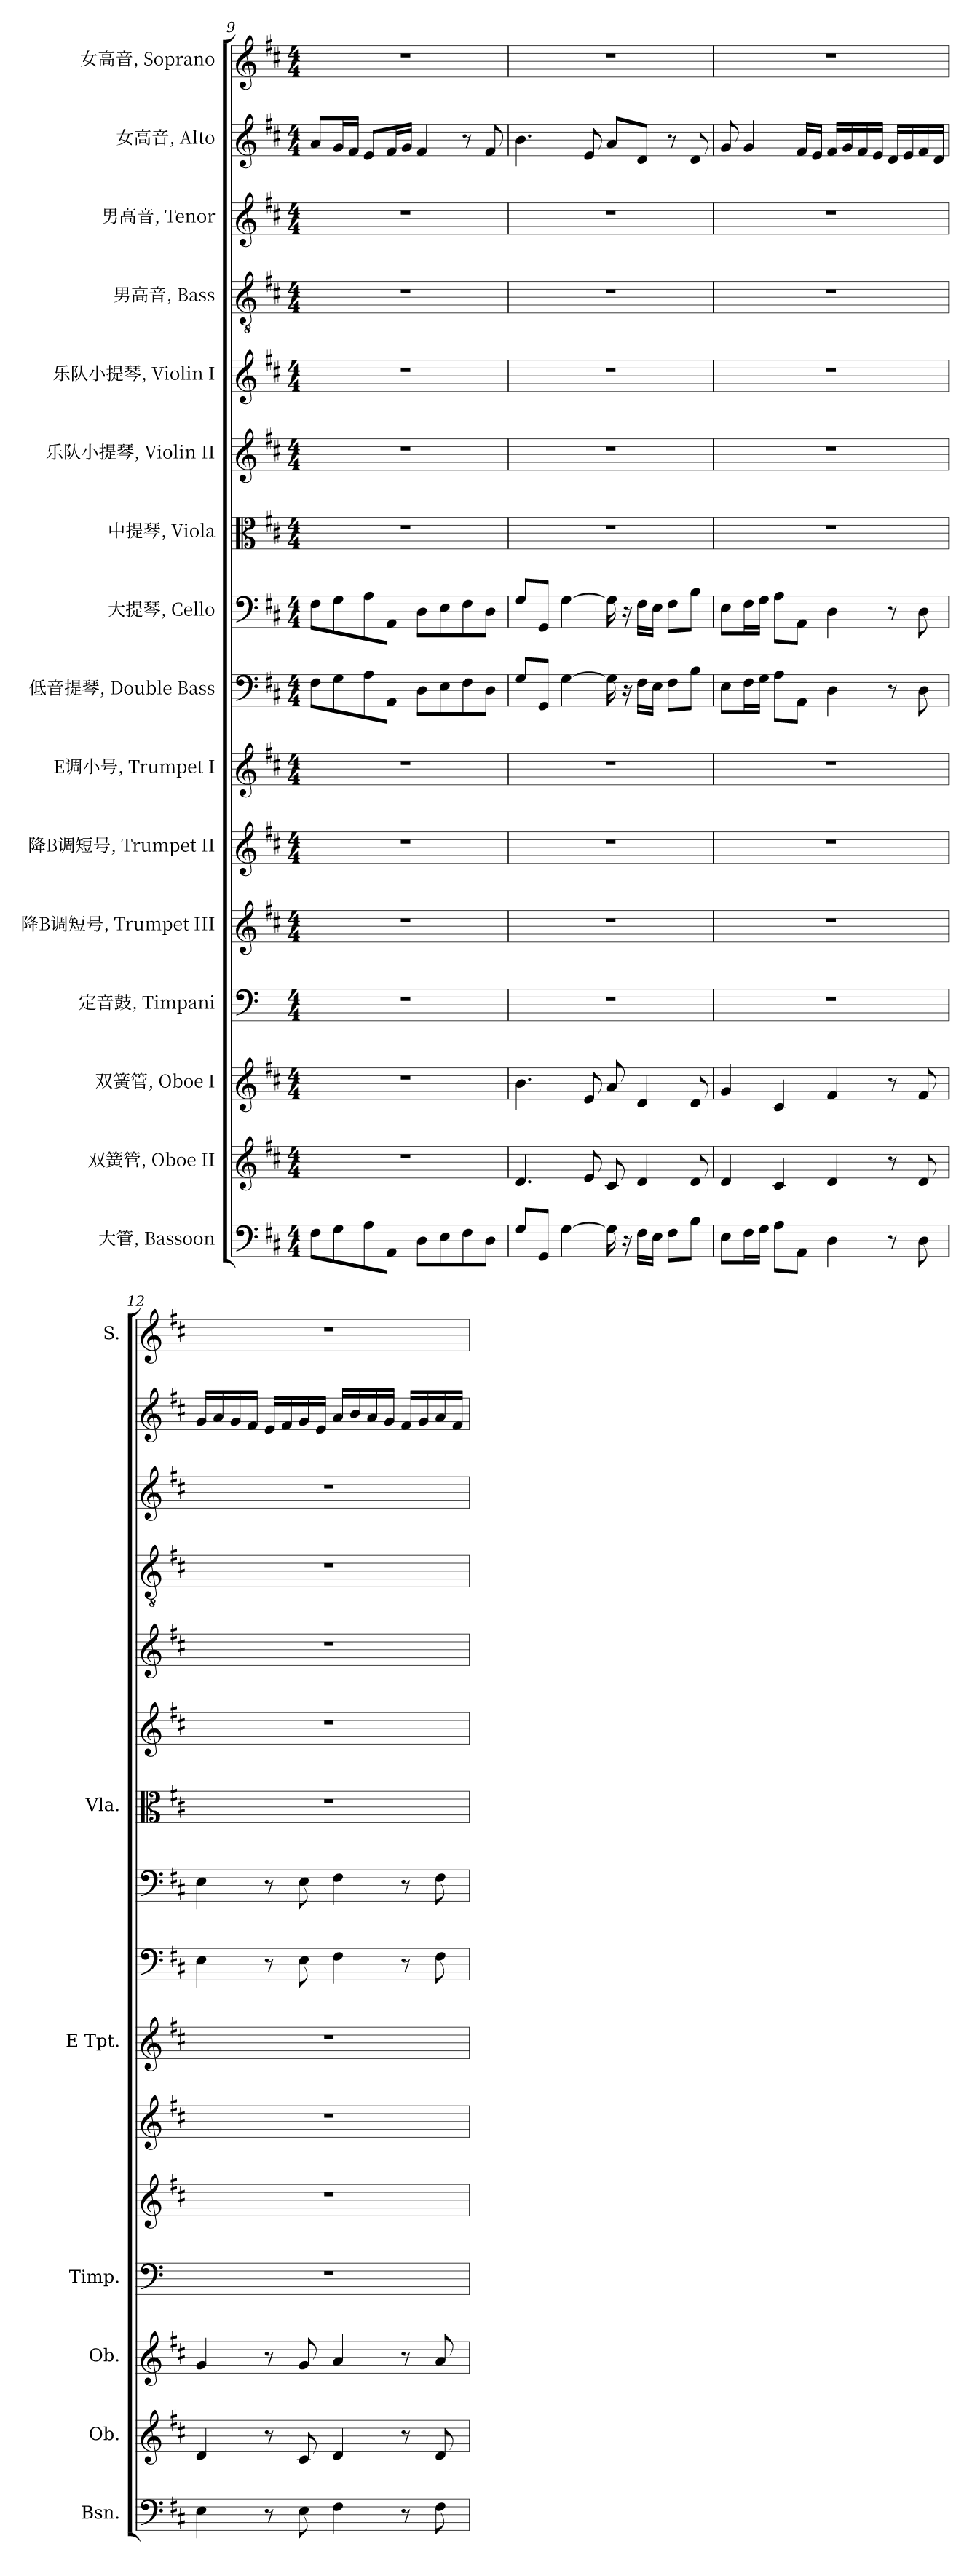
**kern	**kern	**kern	**kern	**kern	**kern	**kern	**kern	**kern	**kern	**kern	**kern	**kern	**kern	**kern	**kern
*part16	*part15	*part14	*part13	*part12	*part11	*part10	*part9	*part8	*part7	*part6	*part5	*part4	*part3	*part2	*part1
*staff16	*staff15	*staff14	*staff13	*staff12	*staff11	*staff10	*staff9	*staff8	*staff7	*staff6	*staff5	*staff4	*staff3	*staff2	*staff1
*I"大管, Bassoon	*I"双簧管, Oboe II	*I"双簧管, Oboe I	*I"定音鼓, Timpani	*I"降B调短号, Trumpet III	*I"降B调短号, Trumpet II	*I"E调小号, Trumpet I	*I"低音提琴, Double Bass	*I"大提琴, Cello	*I"中提琴, Viola	*I"乐队小提琴, Violin II	*I"乐队小提琴, Violin I	*I"男高音, Bass	*I"男高音, Tenor	*I"女高音, Alto	*I"女高音, Soprano
*I'Bsn.	*I'Ob.	*I'Ob.	*I'Timp.	*	*	*I'E Tpt.	*	*	*I'Vla.	*	*	*	*	*	*I'S.
!!LO:PB:g=z
*clefF4	*clefG2	*clefG2	*clefF4	*clefG2	*clefG2	*clefG2	*clefF4	*clefF4	*clefC3	*clefG2	*clefG2	*clefGv2	*clefG2	*clefG2	*clefG2
*	*	*	*	*ITrd1c2	*ITrd1c2	*ITrd-3c-4	*ITrd7c12	*	*	*	*	*	*	*	*
*k[f#c#]	*k[f#c#]	*k[f#c#]	*k[]	*k[]	*k[]	*k[b-e-a-d-g-c-]	*k[f#c#]	*k[f#c#]	*k[f#c#]	*k[f#c#]	*k[f#c#]	*k[f#c#]	*k[f#c#]	*k[f#c#]	*k[f#c#]
*M4/4	*M4/4	*M4/4	*M4/4	*M4/4	*M4/4	*M4/4	*M4/4	*M4/4	*M4/4	*M4/4	*M4/4	*M4/4	*M4/4	*M4/4	*M4/4
=9	=9	=9	=9	=9	=9	=9	=9	=9	=9	=9	=9	=9	=9	=9	=9
8F#\L	1r	1r	1r	1r	1r	1r	8FF#\L	8F#\L	1r	1r	1r	1r	1r	8a/L	1r
8G\	.	.	.	.	.	.	8GG\	8G\	.	.	.	.	.	16g/L	.
.	.	.	.	.	.	.	.	.	.	.	.	.	.	16f#/JJ	.
8A\	.	.	.	.	.	.	8AA\	8A\	.	.	.	.	.	8e/L	.
8AA\J	.	.	.	.	.	.	8AAA\J	8AA\J	.	.	.	.	.	16f#/L	.
.	.	.	.	.	.	.	.	.	.	.	.	.	.	16g/JJ	.
8D\L	.	.	.	.	.	.	8DD\L	8D\L	.	.	.	.	.	4f#/	.
8E\	.	.	.	.	.	.	8EE\	8E\	.	.	.	.	.	.	.
8F#\	.	.	.	.	.	.	8FF#\	8F#\	.	.	.	.	.	8r	.
8D\J	.	.	.	.	.	.	8DD\J	8D\J	.	.	.	.	.	8f#/	.
=10	=10	=10	=10	=10	=10	=10	=10	=10	=10	=10	=10	=10	=10	=10	=10
8G/L	4.d/	4.b\	1r	1r	1r	1r	8GG/L	8G/L	1r	1r	1r	1r	1r	4.b\	1r
8GG/J	.	.	.	.	.	.	8GGG/J	8GG/J	.	.	.	.	.	.	.
[4G\	.	.	.	.	.	.	[4GG\	[4G\	.	.	.	.	.	.	.
.	8e/	8e/	.	.	.	.	.	.	.	.	.	.	.	8e/	.
16G\]	8c#/	8a/	.	.	.	.	16GG\]	16G\]	.	.	.	.	.	8a/L	.
16r	.	.	.	.	.	.	16r	16r	.	.	.	.	.	.	.
16F#\LL	4d/	4d/	.	.	.	.	16FF#\LL	16F#\LL	.	.	.	.	.	8d/J	.
16E\JJ	.	.	.	.	.	.	16EE\JJ	16E\JJ	.	.	.	.	.	.	.
8F#\L	.	.	.	.	.	.	8FF#\L	8F#\L	.	.	.	.	.	8r	.
8B\J	8d/	8d/	.	.	.	.	8BB\J	8B\J	.	.	.	.	.	8d/	.
=11	=11	=11	=11	=11	=11	=11	=11	=11	=11	=11	=11	=11	=11	=11	=11
8E\L	4d/	4g/	1r	1r	1r	1r	8EE\L	8E\L	1r	1r	1r	1r	1r	8g/	1r
16F#\L	.	.	.	.	.	.	16FF#\L	16F#\L	.	.	.	.	.	4g/	.
16G\JJ	.	.	.	.	.	.	16GG\JJ	16G\JJ	.	.	.	.	.	.	.
8A\L	4c#/	4c#/	.	.	.	.	8AA\L	8A\L	.	.	.	.	.	.	.
8AA\J	.	.	.	.	.	.	8AAA\J	8AA\J	.	.	.	.	.	16f#/LL	.
.	.	.	.	.	.	.	.	.	.	.	.	.	.	16e/JJ	.
4D\	4d/	4f#/	.	.	.	.	4DD\	4D\	.	.	.	.	.	16f#/LL	.
.	.	.	.	.	.	.	.	.	.	.	.	.	.	16g/	.
.	.	.	.	.	.	.	.	.	.	.	.	.	.	16f#/	.
.	.	.	.	.	.	.	.	.	.	.	.	.	.	16e/JJ	.
8r	8r	8r	.	.	.	.	8r	8r	.	.	.	.	.	16d/LL	.
.	.	.	.	.	.	.	.	.	.	.	.	.	.	16e/	.
8D\	8d/	8f#/	.	.	.	.	8DD\	8D\	.	.	.	.	.	16f#/	.
.	.	.	.	.	.	.	.	.	.	.	.	.	.	16d/JJ	.
!!LO:PB:g=z
=12	=12	=12	=12	=12	=12	=12	=12	=12	=12	=12	=12	=12	=12	=12	=12
4E\	4d/	4g/	1r	1r	1r	1r	4EE\	4E\	1r	1r	1r	1r	1r	16g/LL	1r
.	.	.	.	.	.	.	.	.	.	.	.	.	.	16a/	.
.	.	.	.	.	.	.	.	.	.	.	.	.	.	16g/	.
.	.	.	.	.	.	.	.	.	.	.	.	.	.	16f#/JJ	.
8r	8r	8r	.	.	.	.	8r	8r	.	.	.	.	.	16e/LL	.
.	.	.	.	.	.	.	.	.	.	.	.	.	.	16f#/	.
8E\	8c#/	8g/	.	.	.	.	8EE\	8E\	.	.	.	.	.	16g/	.
.	.	.	.	.	.	.	.	.	.	.	.	.	.	16e/JJ	.
4F#\	4d/	4a/	.	.	.	.	4FF#\	4F#\	.	.	.	.	.	16a/LL	.
.	.	.	.	.	.	.	.	.	.	.	.	.	.	16b/	.
.	.	.	.	.	.	.	.	.	.	.	.	.	.	16a/	.
.	.	.	.	.	.	.	.	.	.	.	.	.	.	16g/JJ	.
8r	8r	8r	.	.	.	.	8r	8r	.	.	.	.	.	16f#/LL	.
.	.	.	.	.	.	.	.	.	.	.	.	.	.	16g/	.
8F#\	8d/	8a/	.	.	.	.	8FF#\	8F#\	.	.	.	.	.	16a/	.
.	.	.	.	.	.	.	.	.	.	.	.	.	.	16f#/JJ	.
=	=	=	=	=	=	=	=	=	=	=	=	=	=	=	=
*-	*-	*-	*-	*-	*-	*-	*-	*-	*-	*-	*-	*-	*-	*-	*-
